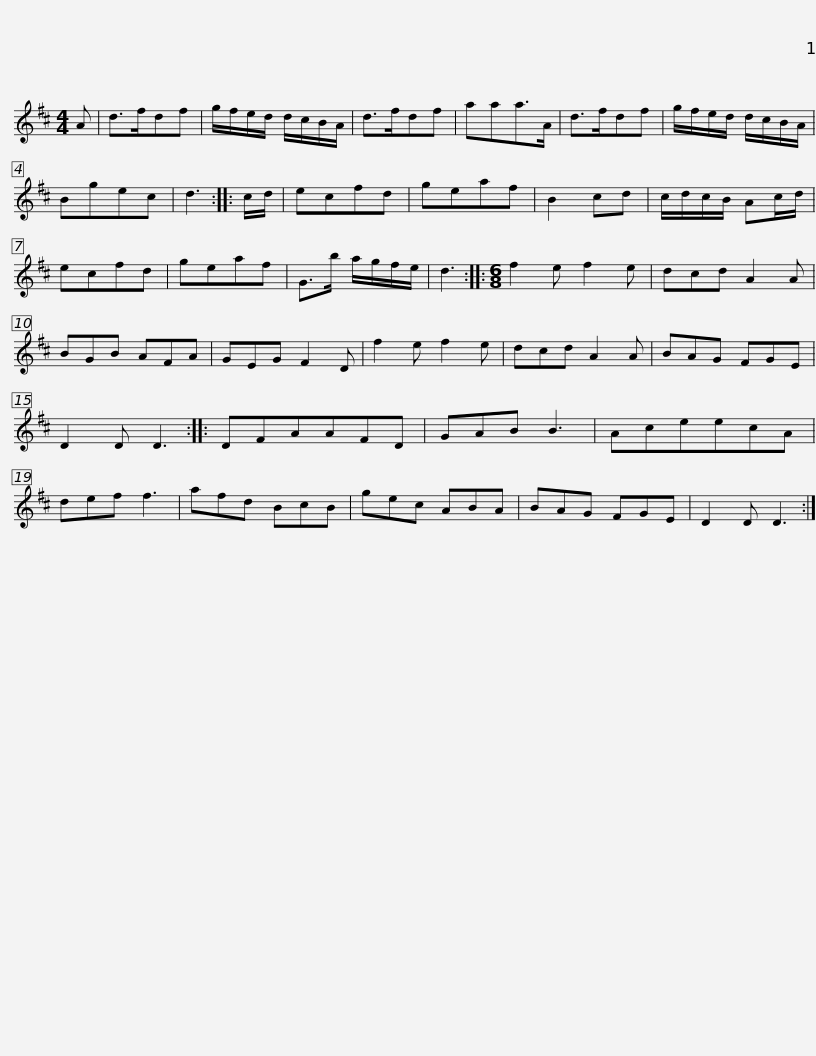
X:1
L:1/8
M:4/4
I:linebreak $
K:D
V:1 treble
V:1
 A | d>fdf | g/f/e/d/ d/c/B/A/ | d>fdf | aaa>A | %5
 d>fdf | g/f/e/d/ d/c/B/A/ | Bgec | d3 ::$ c/d/ | %10
 ecfd | geaf | B2 cd | c/d/c/B/ Ac/d/ | ecfd | %15
 geaf | G>b a/g/f/e/ | d3 ::$[M:6/8] f2 e f2 e | dcd A2 A | %20
 BGB AFA | GEG F2 D | f2 e f2 e | dcd A2 A | BAG FGE | %25
 D2 D D3 ::$ DFAAFD | GAB B3 | AceecA | def f3 | %30
 afd BcB | gec ABA | BAG FGE | D2 D D3 :| %34
